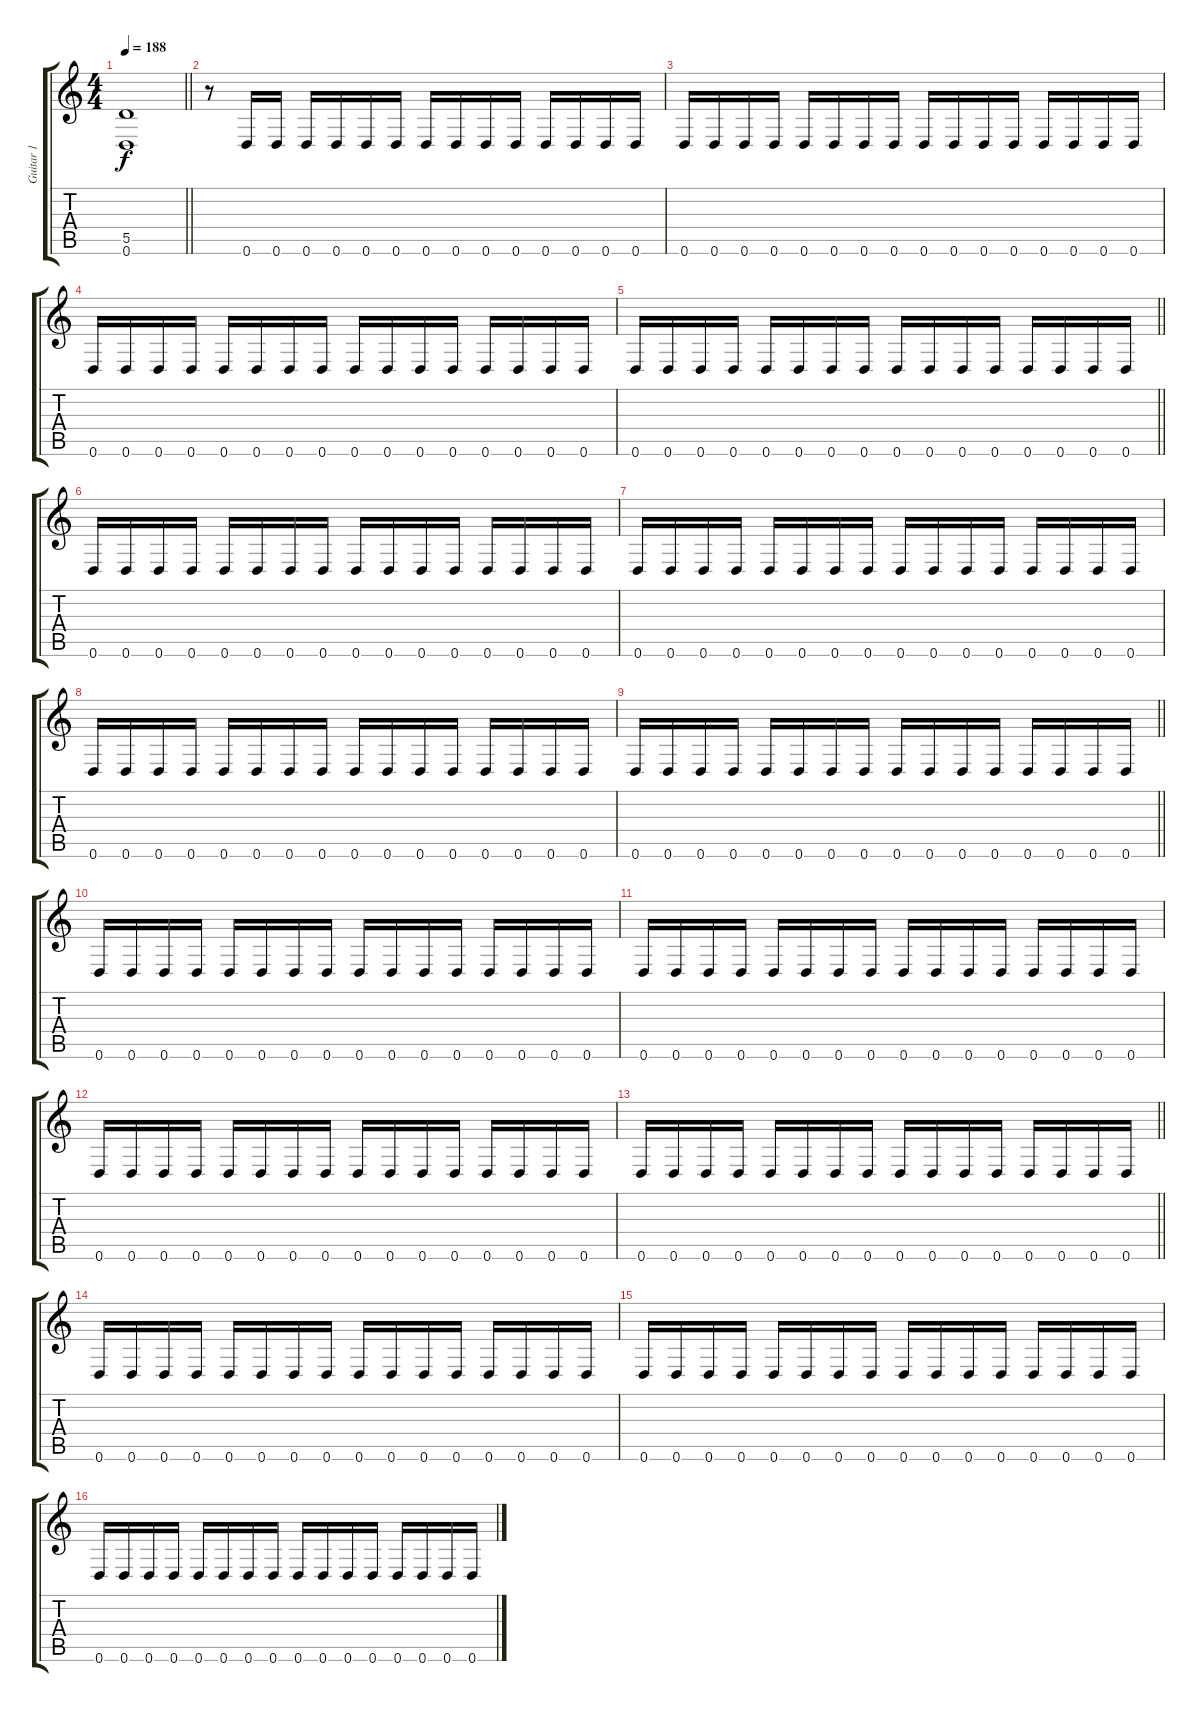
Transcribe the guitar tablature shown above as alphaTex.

\track ("Guitar 1" "Guitar 1") {instrument distortionguitar}
\staff {score tabs}
\tuning (E4 B3 G3 D3 A2 D2) {hide}
\ts (4 4)
\tempo 188
\clef g2
\barLineRight lightlight
\ks c
(5.5{t} 0.6{t}).1{dy f} |
\section ("" "")
r.8 0.6.16 0.6.16 0.6.16 0.6.16 0.6.16 0.6.16 0.6.16 0.6.16 0.6.16 0.6.16 0.6.16 0.6.16 0.6.16 0.6.16 |
0.6.16 0.6.16 0.6.16 0.6.16 0.6.16 0.6.16 0.6.16 0.6.16 0.6.16 0.6.16 0.6.16 0.6.16 0.6.16 0.6.16 0.6.16 0.6.16 |
0.6.16 0.6.16 0.6.16 0.6.16 0.6.16 0.6.16 0.6.16 0.6.16 0.6.16 0.6.16 0.6.16 0.6.16 0.6.16 0.6.16 0.6.16 0.6.16 |
\barLineRight lightlight
0.6.16 0.6.16 0.6.16 0.6.16 0.6.16 0.6.16 0.6.16 0.6.16 0.6.16 0.6.16 0.6.16 0.6.16 0.6.16 0.6.16 0.6.16 0.6.16 |
0.6.16 0.6.16 0.6.16 0.6.16 0.6.16 0.6.16 0.6.16 0.6.16 0.6.16 0.6.16 0.6.16 0.6.16 0.6.16 0.6.16 0.6.16 0.6.16 |
0.6.16 0.6.16 0.6.16 0.6.16 0.6.16 0.6.16 0.6.16 0.6.16 0.6.16 0.6.16 0.6.16 0.6.16 0.6.16 0.6.16 0.6.16 0.6.16 |
0.6.16 0.6.16 0.6.16 0.6.16 0.6.16 0.6.16 0.6.16 0.6.16 0.6.16 0.6.16 0.6.16 0.6.16 0.6.16 0.6.16 0.6.16 0.6.16 |
\barLineRight lightlight
0.6.16 0.6.16 0.6.16 0.6.16 0.6.16 0.6.16 0.6.16 0.6.16 0.6.16 0.6.16 0.6.16 0.6.16 0.6.16 0.6.16 0.6.16 0.6.16 |
0.6.16 0.6.16 0.6.16 0.6.16 0.6.16 0.6.16 0.6.16 0.6.16 0.6.16 0.6.16 0.6.16 0.6.16 0.6.16 0.6.16 0.6.16 0.6.16 |
0.6.16 0.6.16 0.6.16 0.6.16 0.6.16 0.6.16 0.6.16 0.6.16 0.6.16 0.6.16 0.6.16 0.6.16 0.6.16 0.6.16 0.6.16 0.6.16 |
0.6.16 0.6.16 0.6.16 0.6.16 0.6.16 0.6.16 0.6.16 0.6.16 0.6.16 0.6.16 0.6.16 0.6.16 0.6.16 0.6.16 0.6.16 0.6.16 |
\barLineRight lightlight
0.6.16 0.6.16 0.6.16 0.6.16 0.6.16 0.6.16 0.6.16 0.6.16 0.6.16 0.6.16 0.6.16 0.6.16 0.6.16 0.6.16 0.6.16 0.6.16 |
0.6.16 0.6.16 0.6.16 0.6.16 0.6.16 0.6.16 0.6.16 0.6.16 0.6.16 0.6.16 0.6.16 0.6.16 0.6.16 0.6.16 0.6.16 0.6.16 |
0.6.16 0.6.16 0.6.16 0.6.16 0.6.16 0.6.16 0.6.16 0.6.16 0.6.16 0.6.16 0.6.16 0.6.16 0.6.16 0.6.16 0.6.16 0.6.16 |
0.6.16 0.6.16 0.6.16 0.6.16 0.6.16 0.6.16 0.6.16 0.6.16 0.6.16 0.6.16 0.6.16 0.6.16 0.6.16 0.6.16 0.6.16 0.6.16
